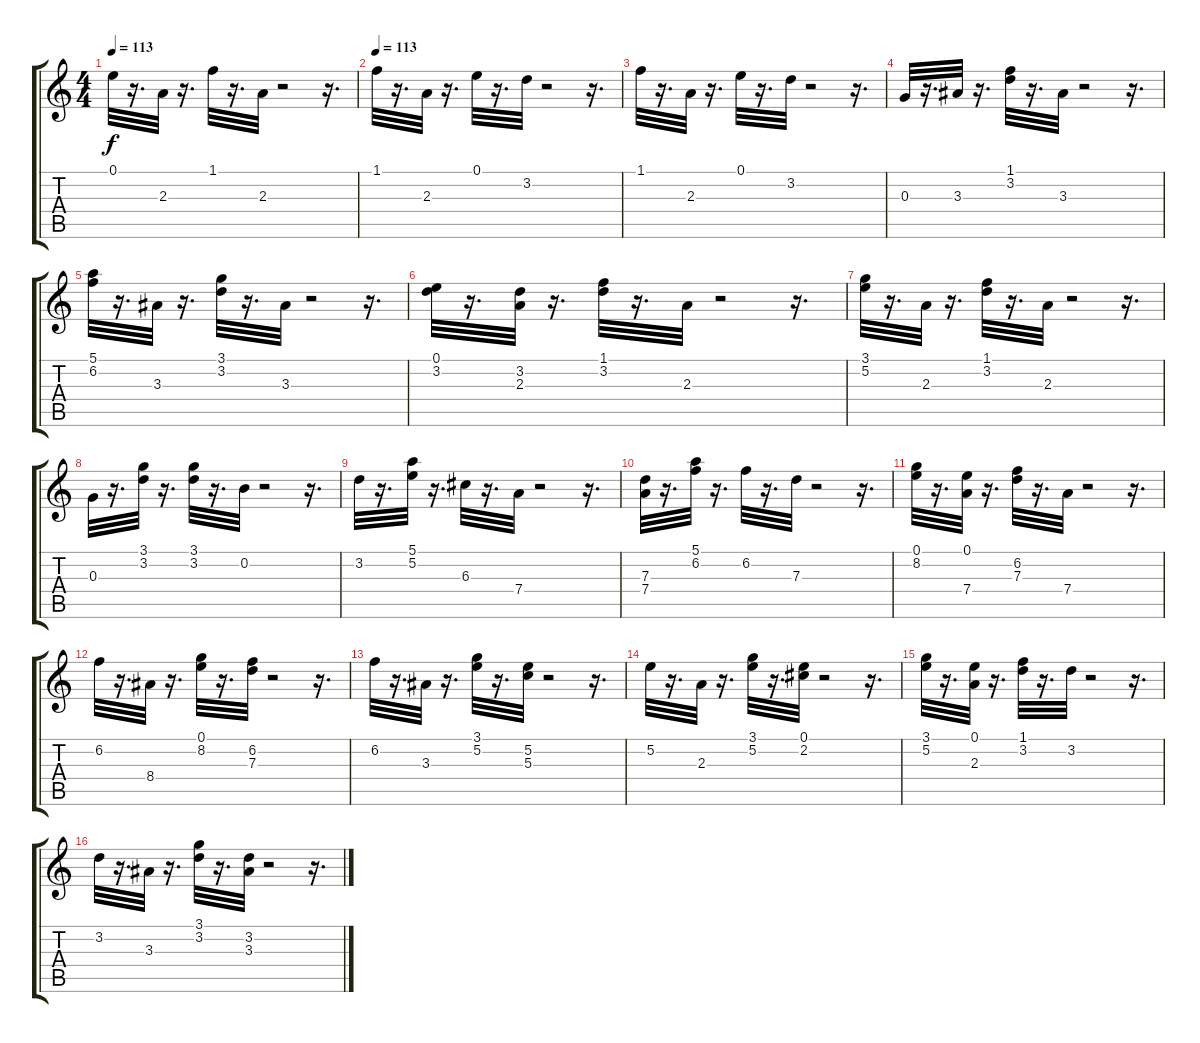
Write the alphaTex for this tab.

\track "" {instrument electricbassfinger}
\staff {score tabs}
\tuning (E4 B3 G3 D3 A2 E2) {hide}
\ts (4 4)
\tempo 113
\clef g2
\ks c
0.1.32{dy f} r.16{d} 2.3.32 r.16{d} 1.1.32 r.16{d} 2.3.32 r.2 r.16{d} |
\tempo 113
1.1.32 r.16{d} 2.3.32 r.16{d} 0.1.32 r.16{d} 3.2.32 r.2 r.16{d} |
1.1.32 r.16{d} 2.3.32 r.16{d} 0.1.32 r.16{d} 3.2.32 r.2 r.16{d} |
0.3.32 r.16{d} 3.3.32 r.16{d} (1.1 3.2).32 r.16{d} 3.3.32 r.2 r.16{d} |
(5.1 6.2).32 r.16{d} 3.3.32 r.16{d} (3.1 3.2).32 r.16{d} 3.3.32 r.2 r.16{d} |
(0.1 3.2).32 r.16{d} (3.2 2.3).32 r.16{d} (1.1 3.2).32 r.16{d} 2.3.32 r.2 r.16{d} |
(3.1 5.2).32 r.16{d} 2.3.32 r.16{d} (1.1 3.2).32 r.16{d} 2.3.32 r.2 r.16{d} |
0.3.32 r.16{d} (3.1 3.2).32 r.16{d} (3.1 3.2).32 r.16{d} 0.2.32 r.2 r.16{d} |
3.2.32 r.16{d} (5.1 5.2).32 r.16{d} 6.3.32 r.16{d} 7.4.32 r.2 r.16{d} |
(7.3 7.4).32 r.16{d} (5.1 6.2).32 r.16{d} 6.2.32 r.16{d} 7.3.32 r.2 r.16{d} |
(0.1 8.2).32 r.16{d} (0.1 7.4).32 r.16{d} (6.2 7.3).32 r.16{d} 7.4.32 r.2 r.16{d} |
6.2.32 r.16{d} 8.4.32 r.16{d} (0.1 8.2).32 r.16{d} (6.2 7.3).32 r.2 r.16{d} |
6.2.32 r.16{d} 3.3.32 r.16{d} (3.1 5.2).32 r.16{d} (5.2 5.3).32 r.2 r.16{d} |
5.2.32 r.16{d} 2.3.32 r.16{d} (3.1 5.2).32 r.16{d} (0.1 2.2).32 r.2 r.16{d} |
(3.1 5.2).32 r.16{d} (0.1 2.3).32 r.16{d} (1.1 3.2).32 r.16{d} 3.2.32 r.2 r.16{d} |
3.2.32 r.16{d} 3.3.32 r.16{d} (3.1 3.2).32 r.16{d} (3.2 3.3).32 r.2 r.16{d}
